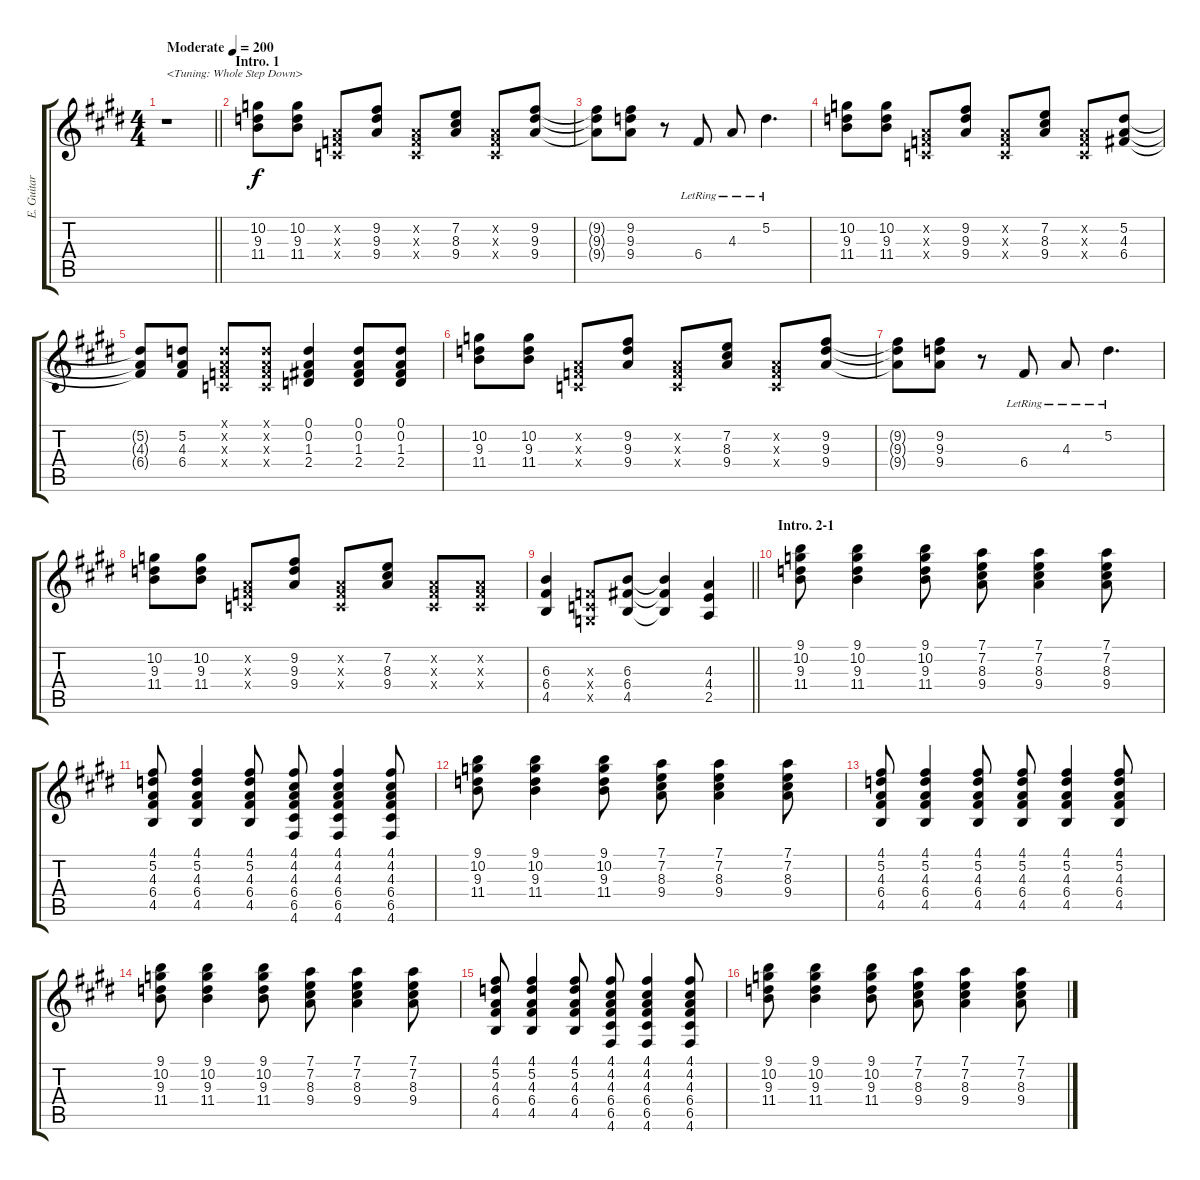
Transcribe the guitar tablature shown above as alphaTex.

\track ("E. Guitar I" "E. Guitar ") {instrument overdrivenguitar}
\staff {score tabs}
\tuning (D4 A3 F3 C3 G2 D2) {hide}
\ts (4 4)
\tempo (200 "Moderate")
\clef g2
\barLineRight lightlight
\ks e
r.1{txt "<Tuning: Whole Step Down>" dy f instrument overdrivenguitar} |
\section ("" "Intro. 1")
(10.2 9.3 11.4).8 (10.2 9.3 11.4).8 (0.2{x} 0.3{x} 0.4{x}).8 (9.2 9.3 9.4).8 (0.2{x} 0.3{x} 0.4{x}).8 (7.2 8.3 9.4).8 (0.2{x} 0.3{x} 0.4{x}).8 (9.2 9.3 9.4).8 |
(9.2{t} 9.3{t} 9.4{t}).8 (9.2 9.3 9.4).8 r.8 6.4{lr}.8 4.3{lr}.8 5.2{lr}.4{d} |
(10.2 9.3 11.4).8 (10.2 9.3 11.4).8 (0.2{x} 0.3{x} 0.4{x}).8 (9.2 9.3 9.4).8 (0.2{x} 0.3{x} 0.4{x}).8 (7.2 8.3 9.4).8 (0.2{x} 0.3{x} 0.4{x}).8 (5.2 4.3 6.4).8 |
(5.2{t} 4.3{t} 6.4{t}).8 (5.2 4.3 6.4).8 (0.1{x} 0.2{x} 0.3{x} 0.4{x}).8 (0.1{x} 0.2{x} 0.3{x} 0.4{x}).8 (0.1 0.2 1.3 2.4).4 (0.1 0.2 1.3 2.4).8 (0.1 0.2 1.3 2.4).8 |
(10.2 9.3 11.4).8 (10.2 9.3 11.4).8 (0.2{x} 0.3{x} 0.4{x}).8 (9.2 9.3 9.4).8 (0.2{x} 0.3{x} 0.4{x}).8 (7.2 8.3 9.4).8 (0.2{x} 0.3{x} 0.4{x}).8 (9.2 9.3 9.4).8 |
(9.2{t} 9.3{t} 9.4{t}).8 (9.2 9.3 9.4).8 r.8 6.4{lr}.8 4.3{lr}.8 5.2{lr}.4{d} |
(10.2 9.3 11.4).8 (10.2 9.3 11.4).8 (0.2{x} 0.3{x} 0.4{x}).8 (9.2 9.3 9.4).8 (0.2{x} 0.3{x} 0.4{x}).8 (7.2 8.3 9.4).8 (0.2{x} 0.3{x} 0.4{x}).8 (0.2{x} 0.3{x} 0.4{x}).8 |
\barLineRight lightlight
(6.3 6.4 4.5).4 (0.3{x} 0.4{x} 0.5{x}).8 (6.3 6.4 4.5).8 (6.3{t} 6.4{t} 4.5{t}).4 (4.3 4.4 2.5).4 |
\section ("" "Intro. 2-1")
(9.1 10.2 9.3 11.4).8 (9.1 10.2 9.3 11.4).4 (9.1 10.2 9.3 11.4).8 (7.1 7.2 8.3 9.4).8 (7.1 7.2 8.3 9.4).4 (7.1 7.2 8.3 9.4).8 |
(4.1 5.2 4.3 6.4 4.5).8 (4.1 5.2 4.3 6.4 4.5).4 (4.1 5.2 4.3 6.4 4.5).8 (4.1 4.2 4.3 6.4 6.5 4.6).8 (4.1 4.2 4.3 6.4 6.5 4.6).4 (4.1 4.2 4.3 6.4 6.5 4.6).8 |
(9.1 10.2 9.3 11.4).8 (9.1 10.2 9.3 11.4).4 (9.1 10.2 9.3 11.4).8 (7.1 7.2 8.3 9.4).8 (7.1 7.2 8.3 9.4).4 (7.1 7.2 8.3 9.4).8 |
(4.1 5.2 4.3 6.4 4.5).8 (4.1 5.2 4.3 6.4 4.5).4 (4.1 5.2 4.3 6.4 4.5).8 (4.1 5.2 4.3 6.4 4.5).8 (4.1 5.2 4.3 6.4 4.5).4 (4.1 5.2 4.3 6.4 4.5).8 |
(9.1 10.2 9.3 11.4).8 (9.1 10.2 9.3 11.4).4 (9.1 10.2 9.3 11.4).8 (7.1 7.2 8.3 9.4).8 (7.1 7.2 8.3 9.4).4 (7.1 7.2 8.3 9.4).8 |
(4.1 5.2 4.3 6.4 4.5).8 (4.1 5.2 4.3 6.4 4.5).4 (4.1 5.2 4.3 6.4 4.5).8 (4.1 4.2 4.3 6.4 6.5 4.6).8 (4.1 4.2 4.3 6.4 6.5 4.6).4 (4.1 4.2 4.3 6.4 6.5 4.6).8 |
(9.1 10.2 9.3 11.4).8 (9.1 10.2 9.3 11.4).4 (9.1 10.2 9.3 11.4).8 (7.1 7.2 8.3 9.4).8 (7.1 7.2 8.3 9.4).4 (7.1 7.2 8.3 9.4).8
